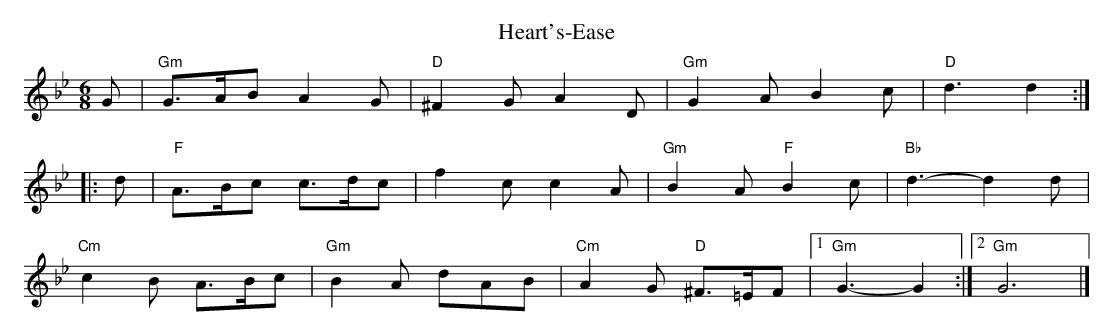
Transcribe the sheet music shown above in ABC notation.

X:1
T:Heart's-Ease
M:6/8
L:1/8
K:G minor
G | "Gm" G>AB A2 G | "D" ^F2 G A2 D | "Gm" G2 A B2 c | "D" d3 d2 :|
|: d | "F" A>Bc c>dc | f2 c c2 A | "Gm" B2 A "F" B2 c | "Bb" d3-d2 d |
"Cm" c2 B A>Bc | "Gm" B2 A dAB | "Cm" A2 G "D" ^F>=EF | [1 "Gm" G3-G2 :| [2 "Gm" G6 |]
